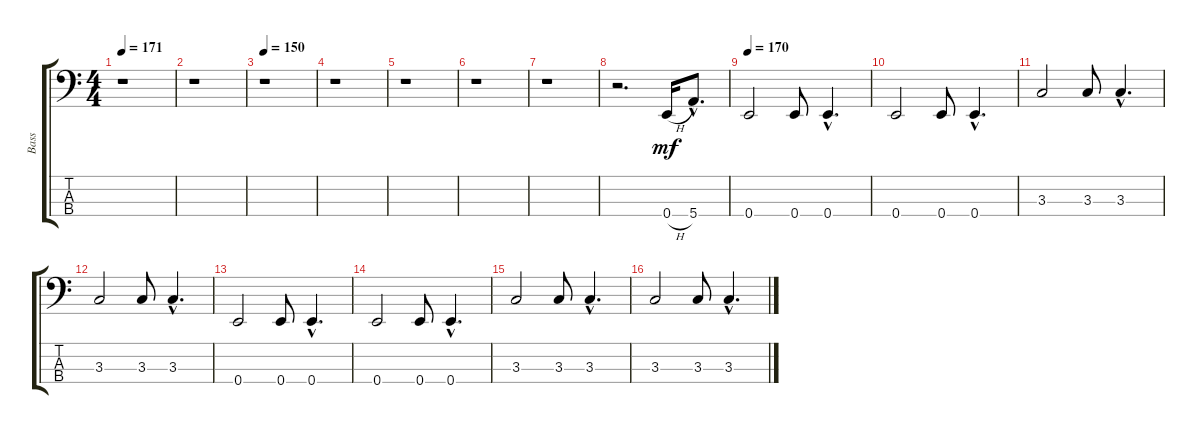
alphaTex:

\track ("Bass" "Bass") {instrument electricbasspick}
\staff {score tabs}
\tuning (G2 D2 A1 E1) {hide}
\ts (4 4)
\tempo 171
\tempo 150
\tempo 171
\clef f4
\ks c
r.1{dy mf instrument electricbasspick} |
r.1 |
\tempo 150
r.1 |
r.1 |
r.1 |
r.1 |
r.1 |
r.2{d} 0.4{h}.16 5.4{hac}.8{d} |
\tempo 170
0.4.2 0.4.8 0.4{hac}.4{d} |
0.4.2 0.4.8 0.4{hac}.4{d} |
3.3.2 3.3.8 3.3{hac}.4{d} |
3.3.2 3.3.8 3.3{hac}.4{d} |
0.4.2 0.4.8 0.4{hac}.4{d} |
0.4.2 0.4.8 0.4{hac}.4{d} |
3.3.2 3.3.8 3.3{hac}.4{d} |
3.3.2 3.3.8 3.3{hac}.4{d}
